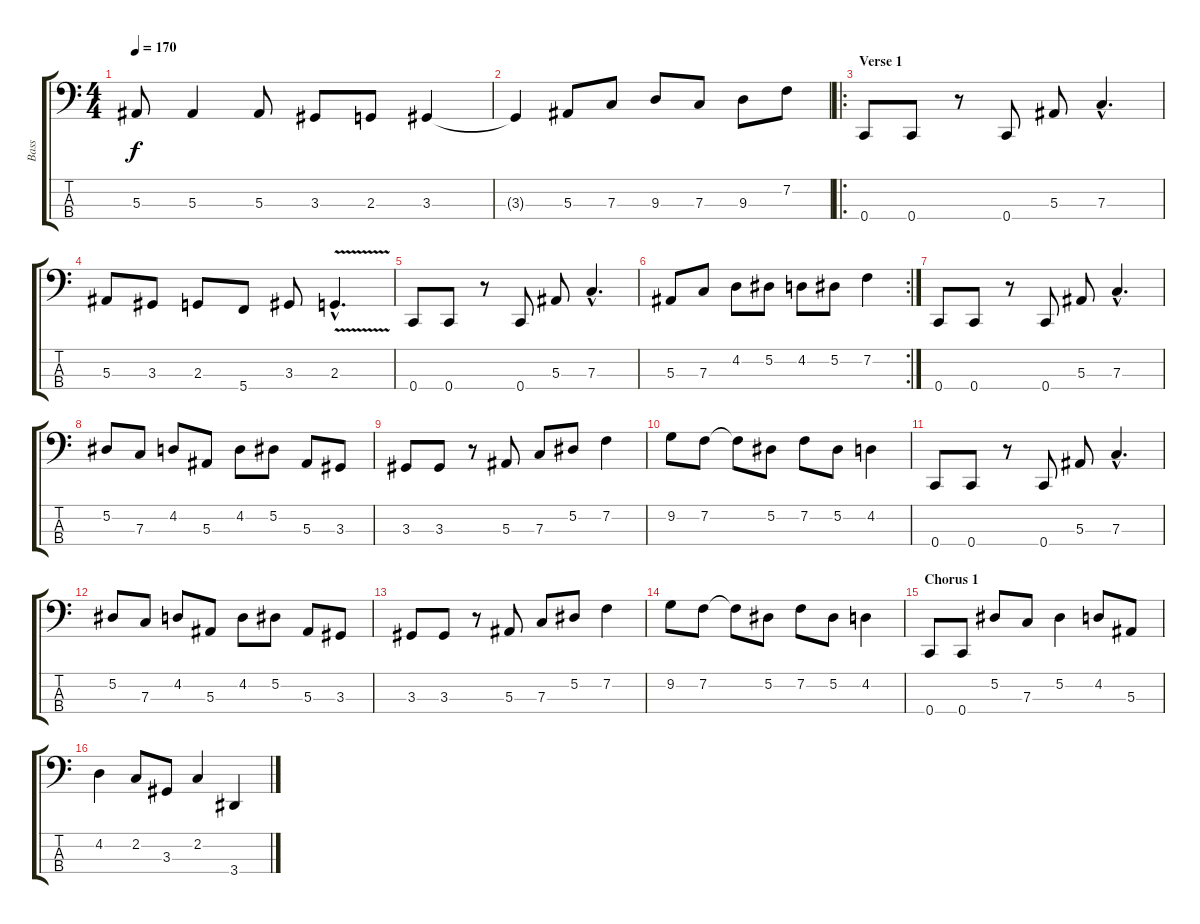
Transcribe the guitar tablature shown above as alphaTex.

\track ("Bass" "Bass") {instrument electricbassfinger}
\staff {score tabs}
\tuning (Eb2 Bb1 F1 C1) {hide}
\ts (4 4)
\tempo 170
\clef f4
\ks c
5.3.8{dy f} 5.3.4 5.3.8 3.3.8 2.3.8 3.3.4 |
3.3{t}.4 5.3.8 7.3.8 9.3.8 7.3.8 9.3.8 7.2.8 |
\ro
\section ("" "Verse 1")
0.4.8 0.4.8 r.8 0.4.8 5.3.8 7.3{hac}.4{d} |
5.3.8 3.3.8 2.3.8 5.4.8 3.3.8 2.3{v hac}.4{d} |
0.4.8 0.4.8 r.8 0.4.8 5.3.8 7.3{hac}.4{d} |
\rc 2
5.3.8 7.3.8 4.2.8 5.2.8 4.2.8 5.2.8 7.2.4 |
0.4.8 0.4.8 r.8 0.4.8 5.3.8 7.3{hac}.4{d} |
5.2.8 7.3.8 4.2.8 5.3.8 4.2.8 5.2.8 5.3.8 3.3.8 |
3.3.8 3.3.8 r.8 5.3.8 7.3.8 5.2.8 7.2.4 |
9.2.8 7.2.8 7.2{t}.8 5.2.8 7.2.8 5.2.8 4.2.4 |
0.4.8 0.4.8 r.8 0.4.8 5.3.8 7.3{hac}.4{d} |
5.2.8 7.3.8 4.2.8 5.3.8 4.2.8 5.2.8 5.3.8 3.3.8 |
3.3.8 3.3.8 r.8 5.3.8 7.3.8 5.2.8 7.2.4 |
9.2.8 7.2.8 7.2{t}.8 5.2.8 7.2.8 5.2.8 4.2.4 |
\section ("" "Chorus 1")
0.4.8 0.4.8 5.2.8 7.3.8 5.2.4 4.2.8 5.3.8 |
4.2.4 2.2.8 3.3.8 2.2.4 3.4.4
